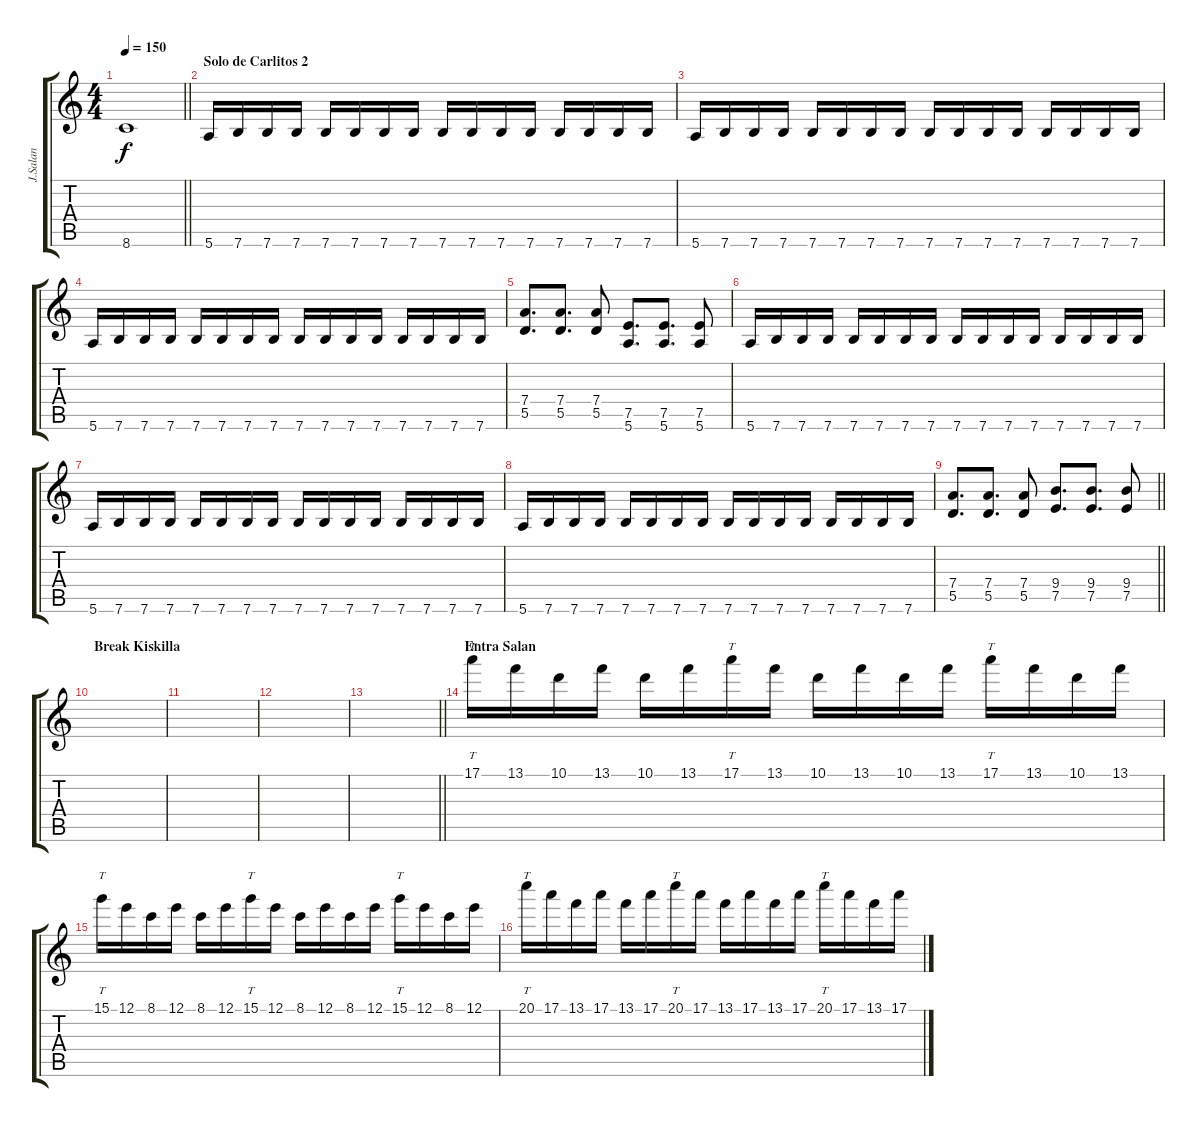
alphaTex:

\track ("J.Salan" "J.Salan") {instrument overdrivenguitar}
\staff {score tabs}
\tuning (E4 B3 G3 D3 A2 E2) {hide}
\ts (4 4)
\tempo 150
\clef g2
\barLineRight lightlight
\ks c
8.6.1{dy f} |
\section ("" "Solo de Carlitos 2")
5.6.16 7.6.16 7.6.16 7.6.16 7.6.16 7.6.16 7.6.16 7.6.16 7.6.16 7.6.16 7.6.16 7.6.16 7.6.16 7.6.16 7.6.16 7.6.16 |
5.6.16 7.6.16 7.6.16 7.6.16 7.6.16 7.6.16 7.6.16 7.6.16 7.6.16 7.6.16 7.6.16 7.6.16 7.6.16 7.6.16 7.6.16 7.6.16 |
5.6.16 7.6.16 7.6.16 7.6.16 7.6.16 7.6.16 7.6.16 7.6.16 7.6.16 7.6.16 7.6.16 7.6.16 7.6.16 7.6.16 7.6.16 7.6.16 |
(7.4 5.5).8{d} (7.4 5.5).8{d} (7.4 5.5).8 (7.5 5.6).8{d} (7.5 5.6).8{d} (7.5 5.6).8 |
5.6.16 7.6.16 7.6.16 7.6.16 7.6.16 7.6.16 7.6.16 7.6.16 7.6.16 7.6.16 7.6.16 7.6.16 7.6.16 7.6.16 7.6.16 7.6.16 |
5.6.16 7.6.16 7.6.16 7.6.16 7.6.16 7.6.16 7.6.16 7.6.16 7.6.16 7.6.16 7.6.16 7.6.16 7.6.16 7.6.16 7.6.16 7.6.16 |
5.6.16 7.6.16 7.6.16 7.6.16 7.6.16 7.6.16 7.6.16 7.6.16 7.6.16 7.6.16 7.6.16 7.6.16 7.6.16 7.6.16 7.6.16 7.6.16 |
\barLineRight lightlight
(7.4 5.5).8{d} (7.4 5.5).8{d} (7.4 5.5).8 (9.4 7.5).8{d} (9.4 7.5).8{d} (9.4 7.5).8 |
\section ("" "Break Kiskilla")
|
|
|
\barLineRight lightlight
|
\section ("" "Entra Salan")
17.1.16{tt} 13.1.16 10.1.16 13.1.16 10.1.16 13.1.16 17.1.16{tt} 13.1.16 10.1.16 13.1.16 10.1.16 13.1.16 17.1.16{tt} 13.1.16 10.1.16 13.1.16 |
15.1.16{tt} 12.1.16 8.1.16 12.1.16 8.1.16 12.1.16 15.1.16{tt} 12.1.16 8.1.16 12.1.16 8.1.16 12.1.16 15.1.16{tt} 12.1.16 8.1.16 12.1.16 |
20.1.16{tt} 17.1.16 13.1.16 17.1.16 13.1.16 17.1.16 20.1.16{tt} 17.1.16 13.1.16 17.1.16 13.1.16 17.1.16 20.1.16{tt} 17.1.16 13.1.16 17.1.16
